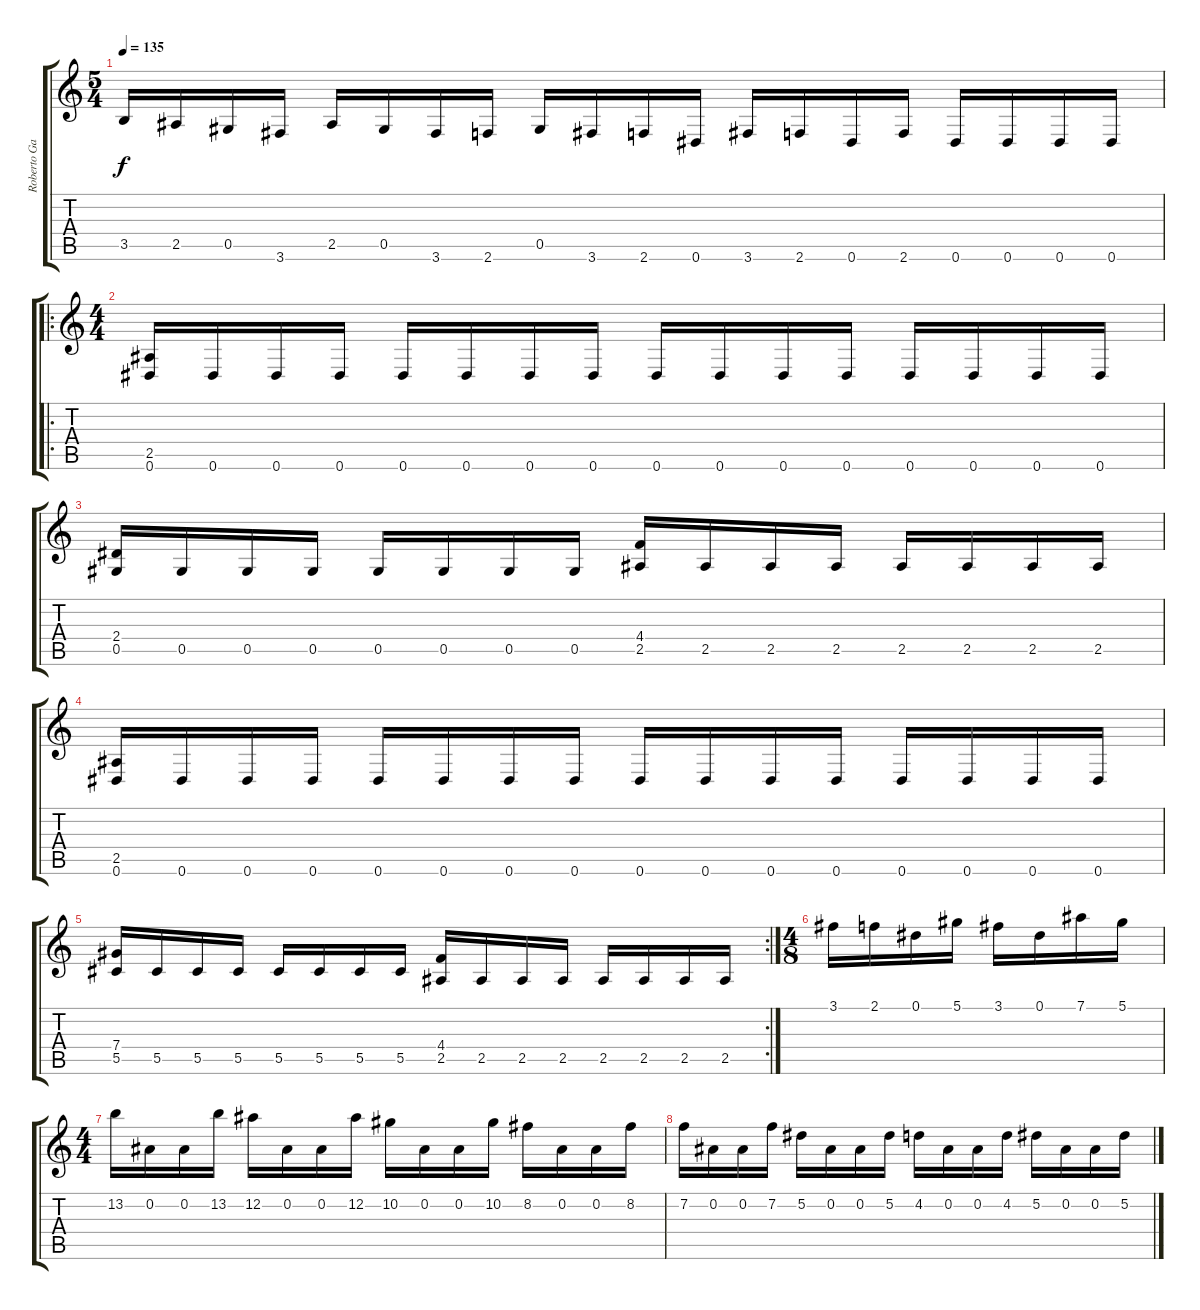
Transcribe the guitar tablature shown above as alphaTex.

\track ("Roberto García" "Roberto Ga") {instrument distortionguitar}
\staff {score tabs}
\tuning (Eb4 Bb3 Gb3 Db3 Ab2 Eb2) {hide}
\ts (5 4)
\tempo 135
\clef g2
\ks c
3.5.16{dy f instrument distortionguitar} 2.5.16 0.5.16 3.6.16 2.5.16 0.5.16 3.6.16 2.6.16 0.5.16 3.6.16 2.6.16 0.6.16 3.6.16 2.6.16 0.6.16 2.6.16 0.6.16 0.6.16 0.6.16 0.6.16 |
\ro
\ts (4 4)
(2.5 0.6).16 0.6.16 0.6.16 0.6.16 0.6.16 0.6.16 0.6.16 0.6.16 0.6.16 0.6.16 0.6.16 0.6.16 0.6.16 0.6.16 0.6.16 0.6.16 |
(2.4 0.5).16 0.5.16 0.5.16 0.5.16 0.5.16 0.5.16 0.5.16 0.5.16 (4.4 2.5).16 2.5.16 2.5.16 2.5.16 2.5.16 2.5.16 2.5.16 2.5.16 |
(2.5 0.6).16 0.6.16 0.6.16 0.6.16 0.6.16 0.6.16 0.6.16 0.6.16 0.6.16 0.6.16 0.6.16 0.6.16 0.6.16 0.6.16 0.6.16 0.6.16 |
\rc 2
(7.4 5.5).16 5.5.16 5.5.16 5.5.16 5.5.16 5.5.16 5.5.16 5.5.16 (4.4 2.5).16 2.5.16 2.5.16 2.5.16 2.5.16 2.5.16 2.5.16 2.5.16 |
\ts (4 8)
3.1.16 2.1.16 0.1.16 5.1.16 3.1.16 0.1.16 7.1.16 5.1.16 |
\ts (4 4)
13.2.16 0.2.16 0.2.16 13.2.16 12.2.16 0.2.16 0.2.16 12.2.16 10.2.16 0.2.16 0.2.16 10.2.16 8.2.16 0.2.16 0.2.16 8.2.16 |
7.2.16 0.2.16 0.2.16 7.2.16 5.2.16 0.2.16 0.2.16 5.2.16 4.2.16 0.2.16 0.2.16 4.2.16 5.2.16 0.2.16 0.2.16 5.2.16
